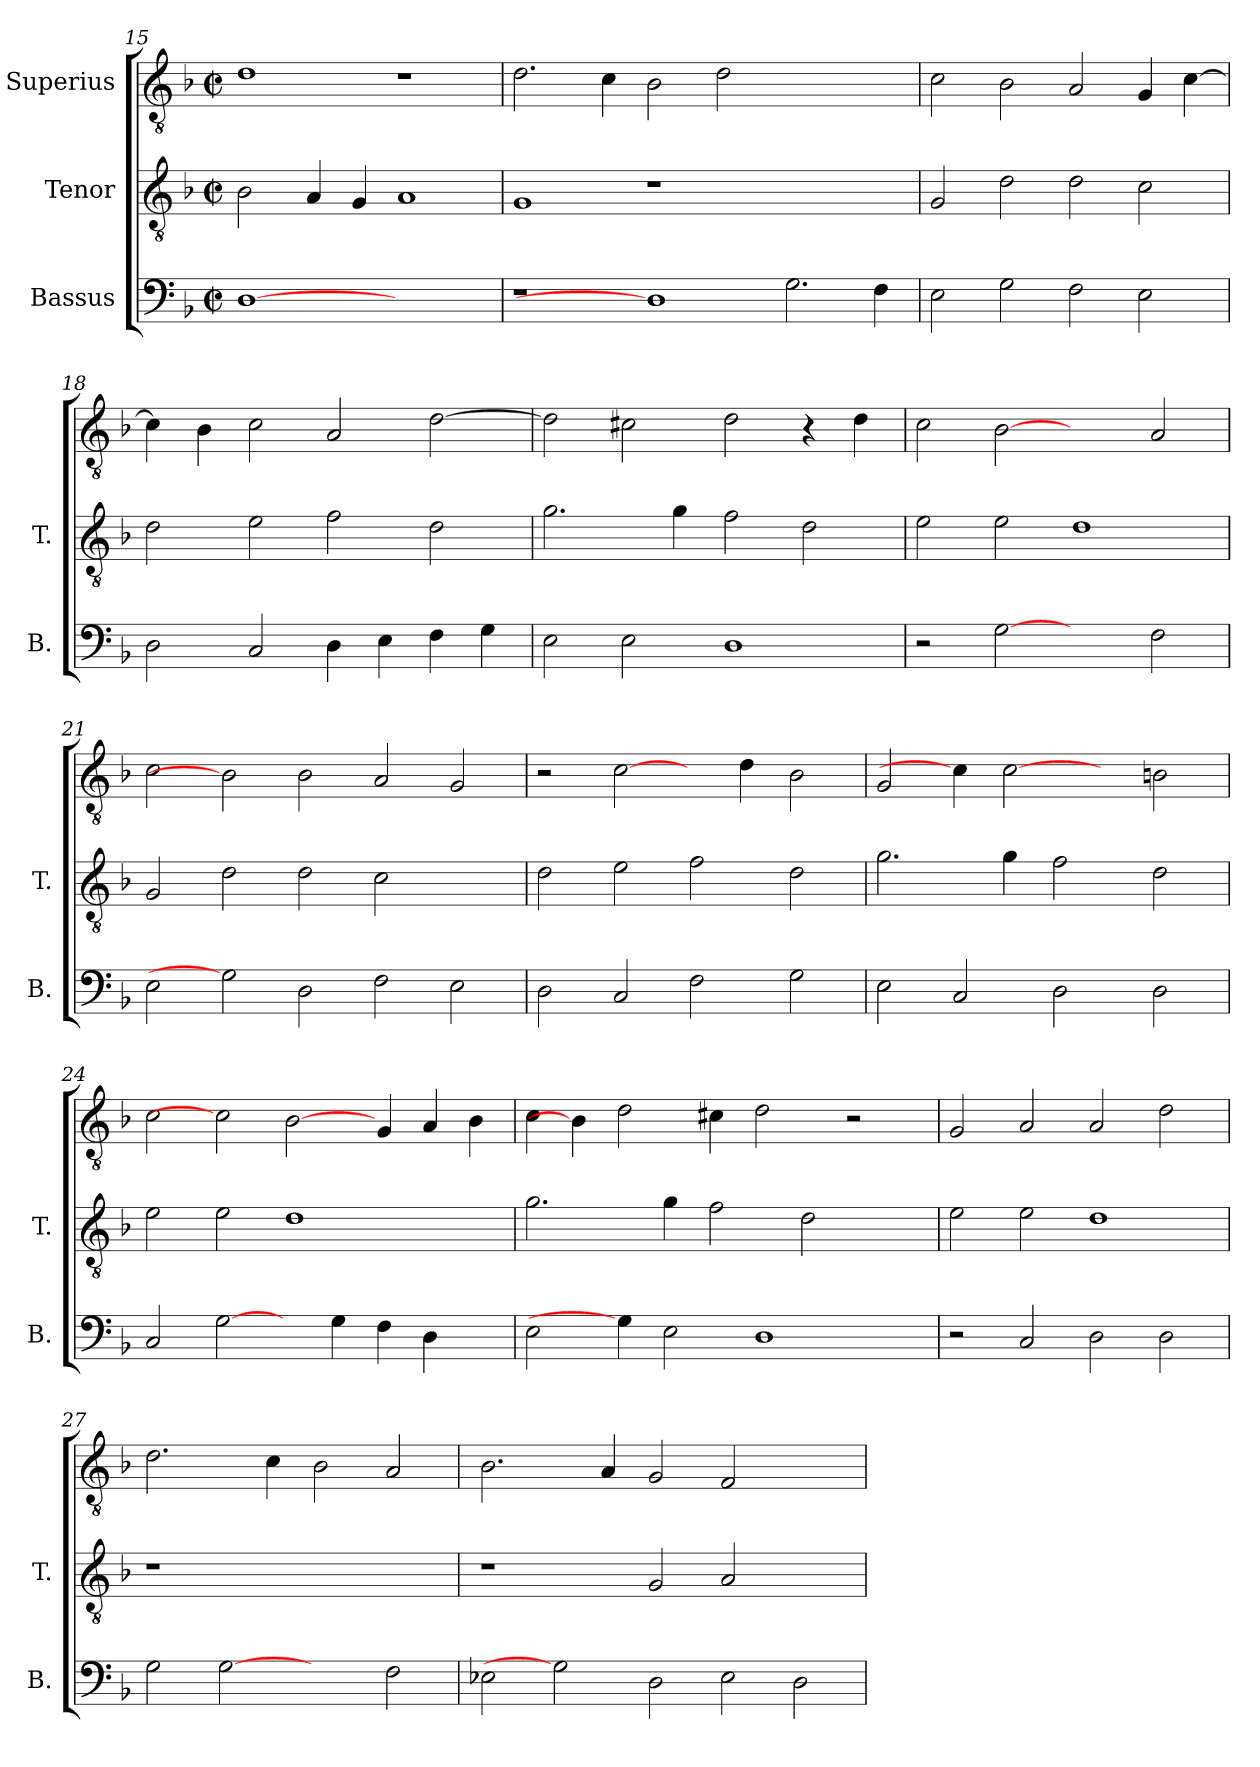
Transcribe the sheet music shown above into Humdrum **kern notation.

**kern	**kern	**kern
*part3	*part2	*part1
*staff3	*staff2	*staff1
*I"Bassus	*I"Tenor	*I"Superius
*I'B.	*I'T.	*
!!LO:PB:g=z
*clefF4	*clefGv2	*clefGv2
*	*ITrd7c12	*ITrd7c12
*k[b-]	*k[b-]	*k[b-]
*F:	*F:	*F:
*M2/2	*M2/2	*M2/2
*met(c|)	*met(c|)	*met(c|)
=15	=15	=15
[1Di	2BB-i\	1Di
.	4AAi/	.
.	4GGi/	.
1ryy	1AAi	1r
=16	=16	=16
1r	1GGi	2.Di\
.	.	4Ci\
1Di]	1r	2BB-i\
.	.	2Di\
2.Gi\	1ryy	1ryy
4Fi\	.	.
=17	=17	=17
2Ei\	2GGi/	2Ci\
2Gi\	2Di\	2BB-i\
2Fi\	2Di\	2AAi/
2Ei\	2Ci\	4GGi/
.	.	[>4Ci\
=18	=18	=18
2Di\	2Di\	4Ci\]
.	.	4BB-i\
2Ci/	2Ei\	2Ci\
4Di\	2Fi\	2AAi/
4Ei\	.	.
4Fi\	2Di\	[>2Di\
4Gi\	.	.
=19	=19	=19
2Ei\	2.Gi\	2Di\]
2Ei\	.	2C#Xi\
.	4Gi\	.
1Di	2Fi\	2Di\
.	2Di\	4r
.	.	4Di\
!!LO:LB:g=z
=20	=20	=20
2r	2Ei\	2Ci\
[2Gi	2Ei\	[2BB-i
2ryy	1Di	2ryy
2Fi\	.	2AAi/
=21	=21	=21
2Ei\	2GGi/	2Ci\
2Gi]	2Di\	2BB-i]
2Di\	2Di\	2BB-i\
2Fi\	2Ci\	2AAi/
2Ei\	2ryy	2GGi/
=22	=22	=22
2Di\	2Di\	2r
2Ci/	2Ei\	[2Ci\
2Fi\	2Fi\	4ryy
.	.	4Di\
2Gi\	2Di\	2BB-i\
=23	=23	=23
2Ei\	2.Gi\	2GGi/
2Ci/	.	4Ci\]
.	4Gi\	[2Ci
2Di\	2Fi\	.
.	.	4ryy
2Di\	2Di\	2BBni\
=24	=24	=24
2Ci/	2Ei\	2Ci\
[2Gi\	2Ei\	2Ci]
4ryy	1Di	[2BB-i\
4Gi\	.	.
4Fi\	.	4GGi/
4Di\	.	4AAi/
4ryy	4ryy	4BB-i\
!!LO:LB:g=z
=25	=25	=25
2Ei\	2.Gi\	4Ci\
.	.	4BB-i\]
4Gi\]	.	2Di\
2Ei\	4Gi\	.
.	2Fi\	4C#Xi\
1Di	.	2Di\
.	2Di\	.
.	.	2r
.	4ryy	.
=26	=26	=26
2r	2Ei\	2GGi/
2Ci/	2Ei\	2AAi/
2Di\	1Di	2AAi/
2Di\	.	2Di\
=27	=27	=27
!	!LO:N:vis=1	!
2Gi\	1r	2.Di\
[2Gi	.	.
.	.	4Ci\
2ryy	1ryy	2BB-i\
2Fi\	.	2AAi/
=28	=28	=28
2E-Xi\	1r	2.BB-i\
2Gi]	.	.
.	.	4AAi/
2Di\	2GGi/	2GGi/
2E-i\	2AAi/	2FFi/
2Di\	2ryy	2ryy
=	=	=
*-	*-	*-
